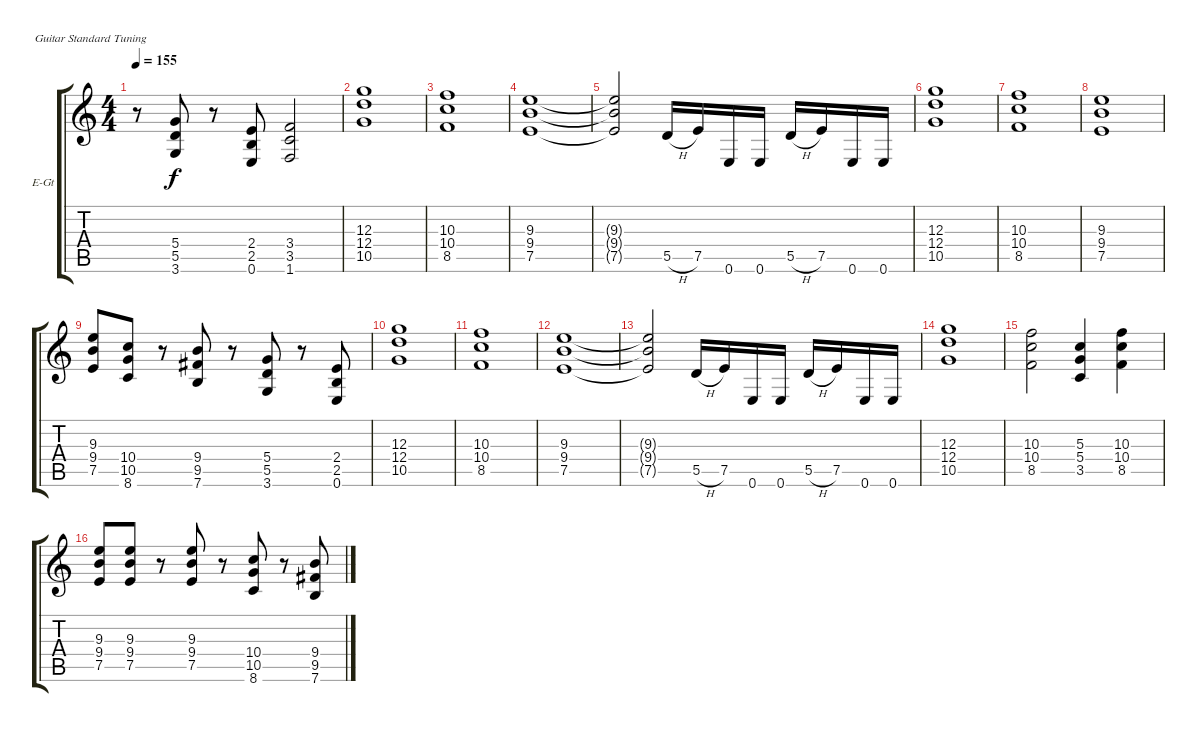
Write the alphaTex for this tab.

\bracketExtendMode groupsimilarinstruments
\firstSystemTrackNameOrientation horizontal
\otherSystemsTrackNameOrientation horizontal
\track ("Dave Mustaine" "E-Gt") {instrument distortionguitar}
\staff {score tabs}
\tuning (E4 B3 G3 D3 A2 E2)
\ts (4 4)
\tempo 155
\clef g2
\ks c
r.8{dy f} (5.4 5.5 3.6).8 r.8 (2.4 2.5 0.6).8 (3.4 3.5 1.6).2 |
(12.3 12.4 10.5).1 |
(10.3 10.4 8.5).1 |
(9.3 9.4 7.5).1 |
(9.3{t} 9.4{t} 7.5{t}).2 5.5{h}.16 7.5.16 0.6.16 0.6.16 5.5{h}.16 7.5.16 0.6.16 0.6.16 |
(12.3 12.4 10.5).1 |
(10.3 10.4 8.5).1 |
(9.3 9.4 7.5).1 |
(9.3 9.4 7.5).8 (10.4 10.5 8.6).8 r.8 (9.4 9.5 7.6).8 r.8 (5.4 5.5 3.6).8 r.8 (2.4 2.5 0.6).8 |
(12.3 12.4 10.5).1 |
(10.3 10.4 8.5).1 |
(9.3 9.4 7.5).1 |
(9.3{t} 9.4{t} 7.5{t}).2 5.5{h}.16 7.5.16 0.6.16 0.6.16 5.5{h}.16 7.5.16 0.6.16 0.6.16 |
(12.3 12.4 10.5).1 |
(10.3 10.4 8.5).2 (5.3 5.4 3.5).4 (10.3 10.4 8.5).4 |
(9.3 9.4 7.5).8 (9.3 9.4 7.5).8 r.8 (9.3 9.4 7.5).8 r.8 (10.4 10.5 8.6).8 r.8 (9.4 9.5 7.6).8
